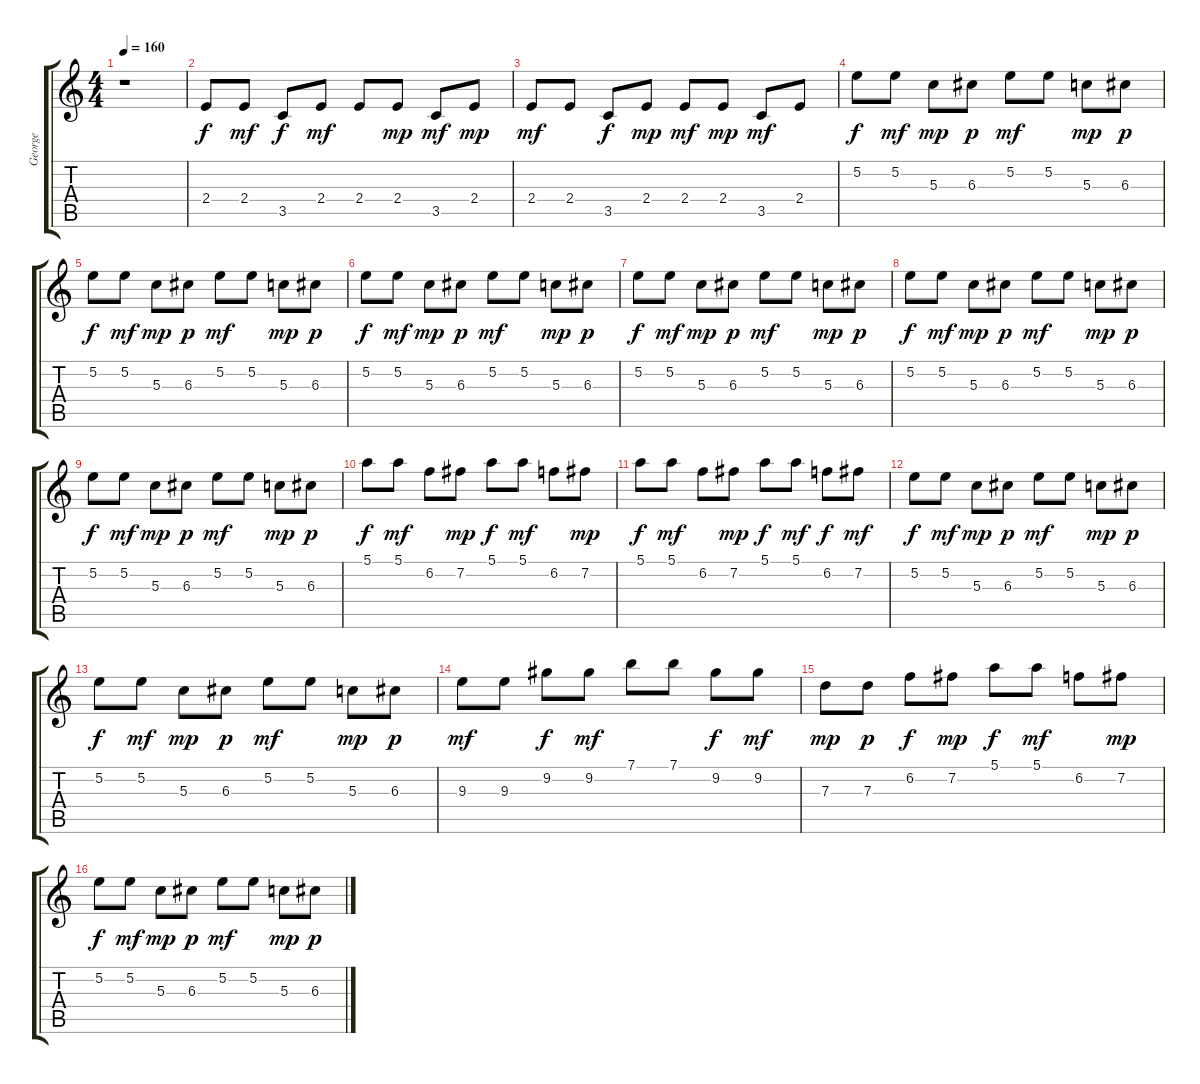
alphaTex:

\track ("George" "George") {instrument electricguitarclean}
\staff {score tabs}
\tuning (E4 B3 G3 D3 A2 E2) {hide}
\ts (4 4)
\tempo 160
\clef g2
\ks c
r.1{dy f instrument electricguitarclean} |
2.4.8 2.4.8{dy mf} 3.5.8{dy f} 2.4.8{dy mf} 2.4.8 2.4.8{dy mp} 3.5.8{dy mf} 2.4.8{dy mp} |
2.4.8{dy mf} 2.4.8 3.5.8{dy f} 2.4.8{dy mp} 2.4.8{dy mf} 2.4.8{dy mp} 3.5.8{dy mf} 2.4.8 |
5.2.8{dy f} 5.2.8{dy mf} 5.3.8{dy mp} 6.3.8{dy p} 5.2.8{dy mf} 5.2.8 5.3.8{dy mp} 6.3.8{dy p} |
5.2.8{dy f} 5.2.8{dy mf} 5.3.8{dy mp} 6.3.8{dy p} 5.2.8{dy mf} 5.2.8 5.3.8{dy mp} 6.3.8{dy p} |
5.2.8{dy f} 5.2.8{dy mf} 5.3.8{dy mp} 6.3.8{dy p} 5.2.8{dy mf} 5.2.8 5.3.8{dy mp} 6.3.8{dy p} |
5.2.8{dy f} 5.2.8{dy mf} 5.3.8{dy mp} 6.3.8{dy p} 5.2.8{dy mf} 5.2.8 5.3.8{dy mp} 6.3.8{dy p} |
5.2.8{dy f} 5.2.8{dy mf} 5.3.8{dy mp} 6.3.8{dy p} 5.2.8{dy mf} 5.2.8 5.3.8{dy mp} 6.3.8{dy p} |
5.2.8{dy f} 5.2.8{dy mf} 5.3.8{dy mp} 6.3.8{dy p} 5.2.8{dy mf} 5.2.8 5.3.8{dy mp} 6.3.8{dy p} |
5.1.8{dy f} 5.1.8{dy mf} 6.2.8 7.2.8{dy mp} 5.1.8{dy f} 5.1.8{dy mf} 6.2.8 7.2.8{dy mp} |
5.1.8{dy f} 5.1.8{dy mf} 6.2.8 7.2.8{dy mp} 5.1.8{dy f} 5.1.8{dy mf} 6.2.8{dy f} 7.2.8{dy mf} |
5.2.8{dy f} 5.2.8{dy mf} 5.3.8{dy mp} 6.3.8{dy p} 5.2.8{dy mf} 5.2.8 5.3.8{dy mp} 6.3.8{dy p} |
5.2.8{dy f} 5.2.8{dy mf} 5.3.8{dy mp} 6.3.8{dy p} 5.2.8{dy mf} 5.2.8 5.3.8{dy mp} 6.3.8{dy p} |
9.3.8{dy mf} 9.3.8 9.2.8{dy f} 9.2.8{dy mf} 7.1.8 7.1.8 9.2.8{dy f} 9.2.8{dy mf} |
7.3.8{dy mp} 7.3.8{dy p} 6.2.8{dy f} 7.2.8{dy mp} 5.1.8{dy f} 5.1.8{dy mf} 6.2.8 7.2.8{dy mp} |
5.2.8{dy f} 5.2.8{dy mf} 5.3.8{dy mp} 6.3.8{dy p} 5.2.8{dy mf} 5.2.8 5.3.8{dy mp} 6.3.8{dy p}
